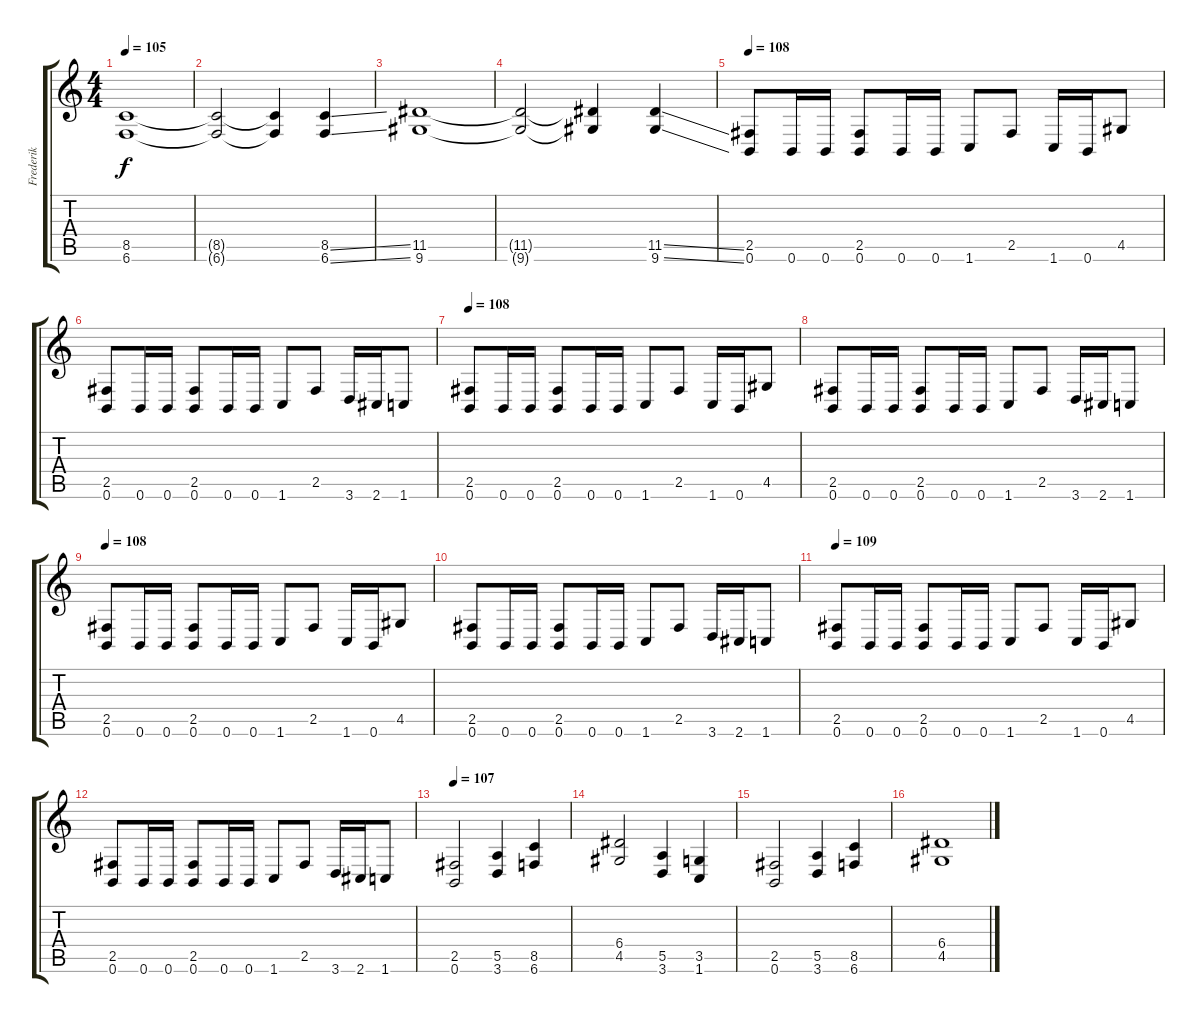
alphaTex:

\track ("Frederik" "Frederik") {instrument distortionguitar}
\staff {score tabs}
\tuning (B3 Gb3 D3 A2 E2 B1) {hide}
\ts (4 4)
\tempo 105
\clef g2
\ks c
(8.5 6.6).1{dy f} |
(8.5{t} 6.6{t}).2 (8.5{t} 6.6{t}).4 (8.5{ss} 6.6{ss}).4 |
(11.5 9.6).1 |
(11.5{t} 9.6{t}).2 (11.5{t} 9.6{t}).4 (11.5{ss} 9.6{ss}).4 |
\tempo 109
\tempo 108
(2.5 0.6).8 0.6.16 0.6.16 (2.5 0.6).8 0.6.16 0.6.16 1.6.8 2.5.8 1.6.16 0.6.16 4.5.8 |
(2.5 0.6).8 0.6.16 0.6.16 (2.5 0.6).8 0.6.16 0.6.16 1.6.8 2.5.8 3.6.16 2.6.16 1.6.8 |
\tempo 109
\tempo 108
(2.5 0.6).8 0.6.16 0.6.16 (2.5 0.6).8 0.6.16 0.6.16 1.6.8 2.5.8 1.6.16 0.6.16 4.5.8 |
(2.5 0.6).8 0.6.16 0.6.16 (2.5 0.6).8 0.6.16 0.6.16 1.6.8 2.5.8 3.6.16 2.6.16 1.6.8 |
\tempo 109
\tempo 108
(2.5 0.6).8 0.6.16 0.6.16 (2.5 0.6).8 0.6.16 0.6.16 1.6.8 2.5.8 1.6.16 0.6.16 4.5.8 |
(2.5 0.6).8 0.6.16 0.6.16 (2.5 0.6).8 0.6.16 0.6.16 1.6.8 2.5.8 3.6.16 2.6.16 1.6.8 |
\tempo 109
(2.5 0.6).8 0.6.16 0.6.16 (2.5 0.6).8 0.6.16 0.6.16 1.6.8 2.5.8 1.6.16 0.6.16 4.5.8 |
(2.5 0.6).8 0.6.16 0.6.16 (2.5 0.6).8 0.6.16 0.6.16 1.6.8 2.5.8 3.6.16 2.6.16 1.6.8 |
\tempo 110
\tempo 107
(2.5 0.6).2 (5.5 3.6).4 (8.5 6.6).4 |
(6.4 4.5).2 (5.5 3.6).4 (3.5 1.6).4 |
(2.5 0.6).2 (5.5 3.6).4 (8.5 6.6).4 |
(6.4 4.5).1
